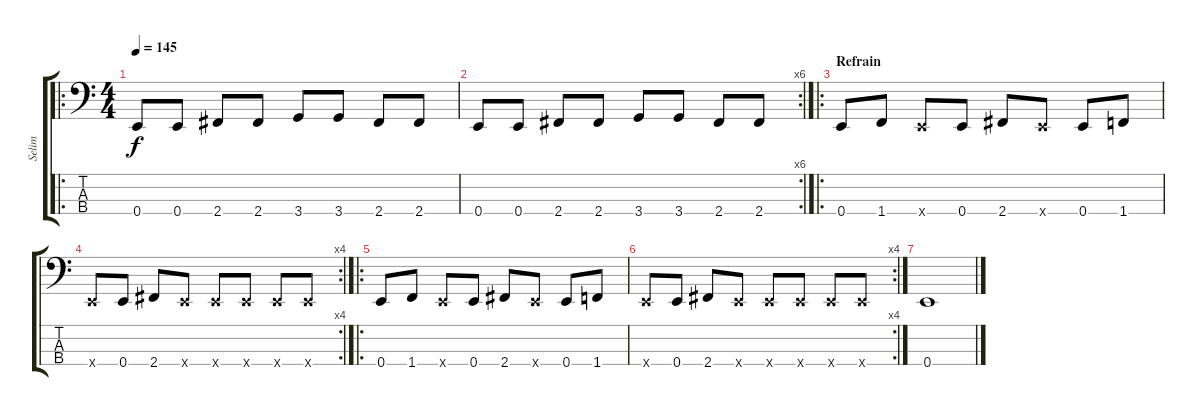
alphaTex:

\track ("Selim" "Selim") {instrument acousticbass}
\staff {score tabs}
\tuning (G2 D2 A1 E1) {hide}
\ro
\ts (4 4)
\tempo 145
\clef f4
\ks c
0.4.8{dy f} 0.4.8 2.4.8 2.4.8 3.4.8 3.4.8 2.4.8 2.4.8 |
\rc 6
0.4.8 0.4.8 2.4.8 2.4.8 3.4.8 3.4.8 2.4.8 2.4.8 |
\ro
\section ("" "Refrain")
0.4.8 1.4.8 0.4{x}.8 0.4.8 2.4.8 0.4{x}.8 0.4.8 1.4.8 |
\rc 4
0.4{x}.8 0.4.8 2.4.8 0.4{x}.8 0.4{x}.8 0.4{x}.8 0.4{x}.8 0.4{x}.8 |
\ro
0.4.8 1.4.8 0.4{x}.8 0.4.8 2.4.8 0.4{x}.8 0.4.8 1.4.8 |
\rc 4
0.4{x}.8 0.4.8 2.4.8 0.4{x}.8 0.4{x}.8 0.4{x}.8 0.4{x}.8 0.4{x}.8 |
0.4.1
